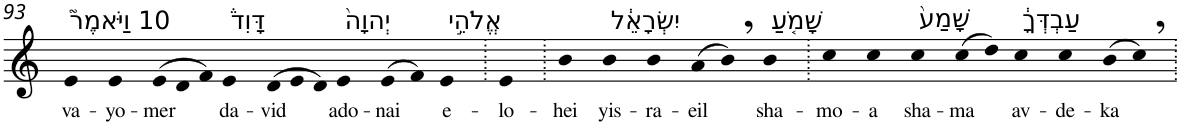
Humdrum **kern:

**kern	**text
*part1	*part1
*staff1	*staff1
*I"Piano	*
*I'Pno	*
!!LO:PB:g=z
*clefG2	*
*k[]	*
=93	=93
!LO:TX:a:t=10 וַיֹּאמֶר֮	!
!	!LO:LY:b
4e	va-
!	!LO:LY:b
4e	-yo-
*Xtuplet	*
!	!LO:LY:b
(>12e	-mer
12d	.
12f)	.
!LO:TX:a:t=דָּוִד֒	!
!	!LO:LY:b
4e	da-
!	!LO:LY:b
(>12d	-vid
12e	.
12d)	.
!LO:TX:a:t=יְהוָה֙	!
!	!LO:LY:b
4e	ado-
!	!LO:LY:b
(>8e	-nai
8f)	.
!LO:TX:a:t=אֱלֹהֵ֣י	!
!	!LO:LY:b
4e	e-
=94.	=94.
!	!LO:LY:b
4e	-lo-
=95.	=95.
!	!LO:LY:b
4b	-hei
!LO:TX:a:t=יִשְׂרָאֵ֔ל	!
!	!LO:LY:b
4b	yis-
!	!LO:LY:b
4b	-ra-
!	!LO:LY:b
(>8a	-eil
8b,)	.
!LO:TX:a:t=שָׁמֹ֤עַ	!
!	!LO:LY:b
4b	sha-
=96.	=96.
!	!LO:LY:b
4cc	-mo-
!	!LO:LY:b
4cc	-a
!LO:TX:a:t=שָׁמַע֙	!
!	!LO:LY:b
4cc	sha-
!	!LO:LY:b
(>8cc	-ma
8dd)	.
!LO:TX:a:t=עַבְדְּךָ֔	!
!	!LO:LY:b
4cc	av-
!	!LO:LY:b
4cc	-de-
!	!LO:LY:b
(>8b	-ka
8cc,)	.
=.	=.
*-	*-
